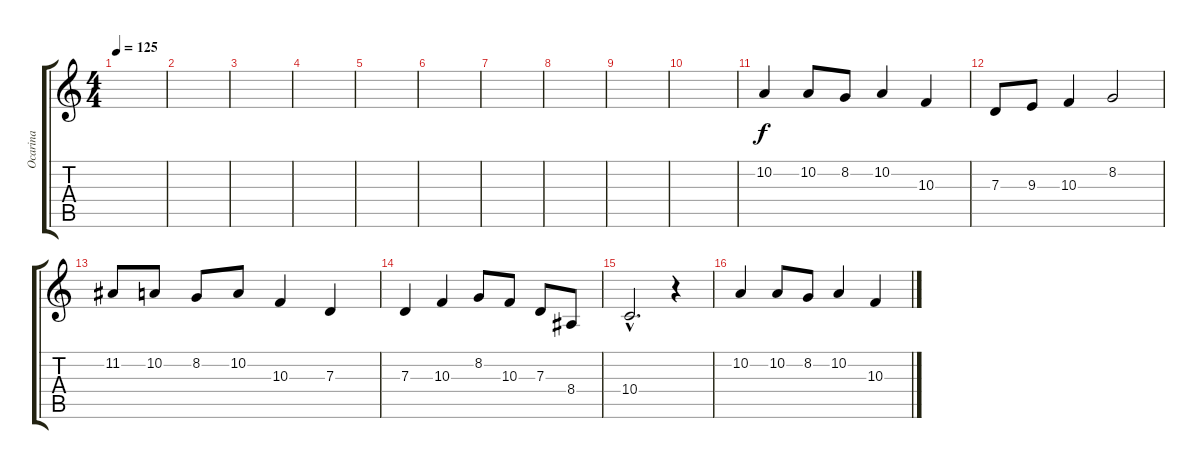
\track ("Ocarina" "Ocarina") {instrument ocarina}
\staff {score tabs}
\tuning (E4 B3 G3 D3 A2 E2) {hide}
\ts (4 4)
\tempo 125
\clef g2
\ks c
|
|
|
|
|
|
|
|
|
|
10.2.4 10.2.8 8.2.8 10.2.4 10.3.4 |
7.3.8 9.3.8 10.3.4 8.2.2 |
11.2.8 10.2.8 8.2.8 10.2.8 10.3.4 7.3.4 |
7.3.4 10.3.4 8.2.8 10.3.8 7.3.8 8.4.8 |
10.4{hac}.2{d} r.4 |
10.2.4 10.2.8 8.2.8 10.2.4 10.3.4
